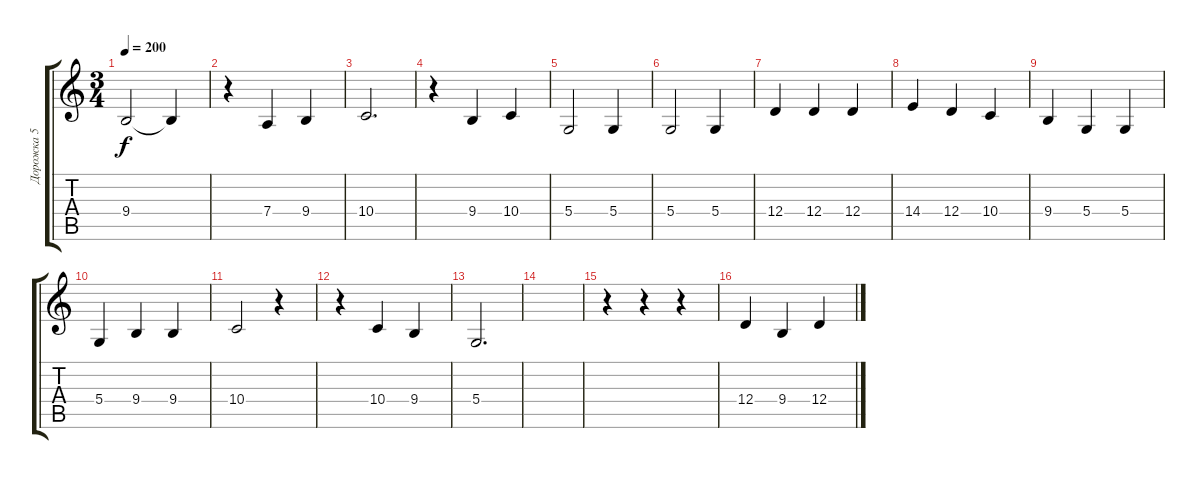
\track ("Дорожка 5" "Дорожка 5") {instrument tuba}
\staff {score tabs}
\tuning (E4 B3 G3 D3 A2 E2) {hide}
\ts (3 4)
\tempo 200
\clef g2
\ks c
9.4.2{dy f} 9.4{t}.4 |
r.4 7.4.4 9.4.4 |
10.4.2{d} |
r.4 9.4.4 10.4.4 |
5.4.2 5.4.4 |
5.4.2 5.4.4 |
12.4.4 12.4.4 12.4.4 |
14.4.4 12.4.4 10.4.4 |
9.4.4 5.4.4 5.4.4 |
5.4.4 9.4.4 9.4.4 |
10.4.2 r.4 |
r.4 10.4.4 9.4.4 |
5.4.2{d} |
|
r.4 r.4 r.4 |
12.4.4 9.4.4 12.4.4
